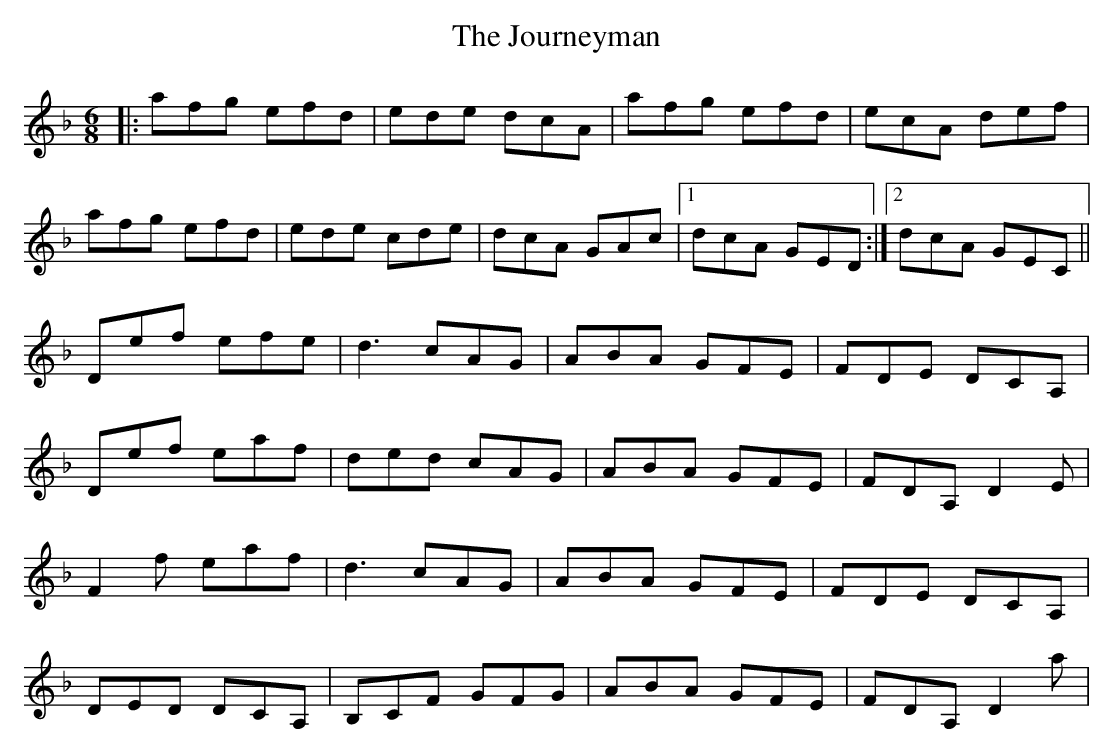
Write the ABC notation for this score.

X:1
T: Journeyman, The
M: 6/8
L: 1/8
K: Dmin
|: afg efd | ede dcA | afg efd | ecA def |
afg efd | ede cde | dcA GAc |1 dcA GED :|2 dcA GEC ||
Def efe | d3 cAG | ABA GFE | FDE DCA, |
Def eaf | ded cAG | ABA GFE | FDA, D2E |
F2f eaf | d3 cAG | ABA GFE | FDE DCA, |
DED DCA, | B,CF GFG | ABA GFE | FDA, D2a |
